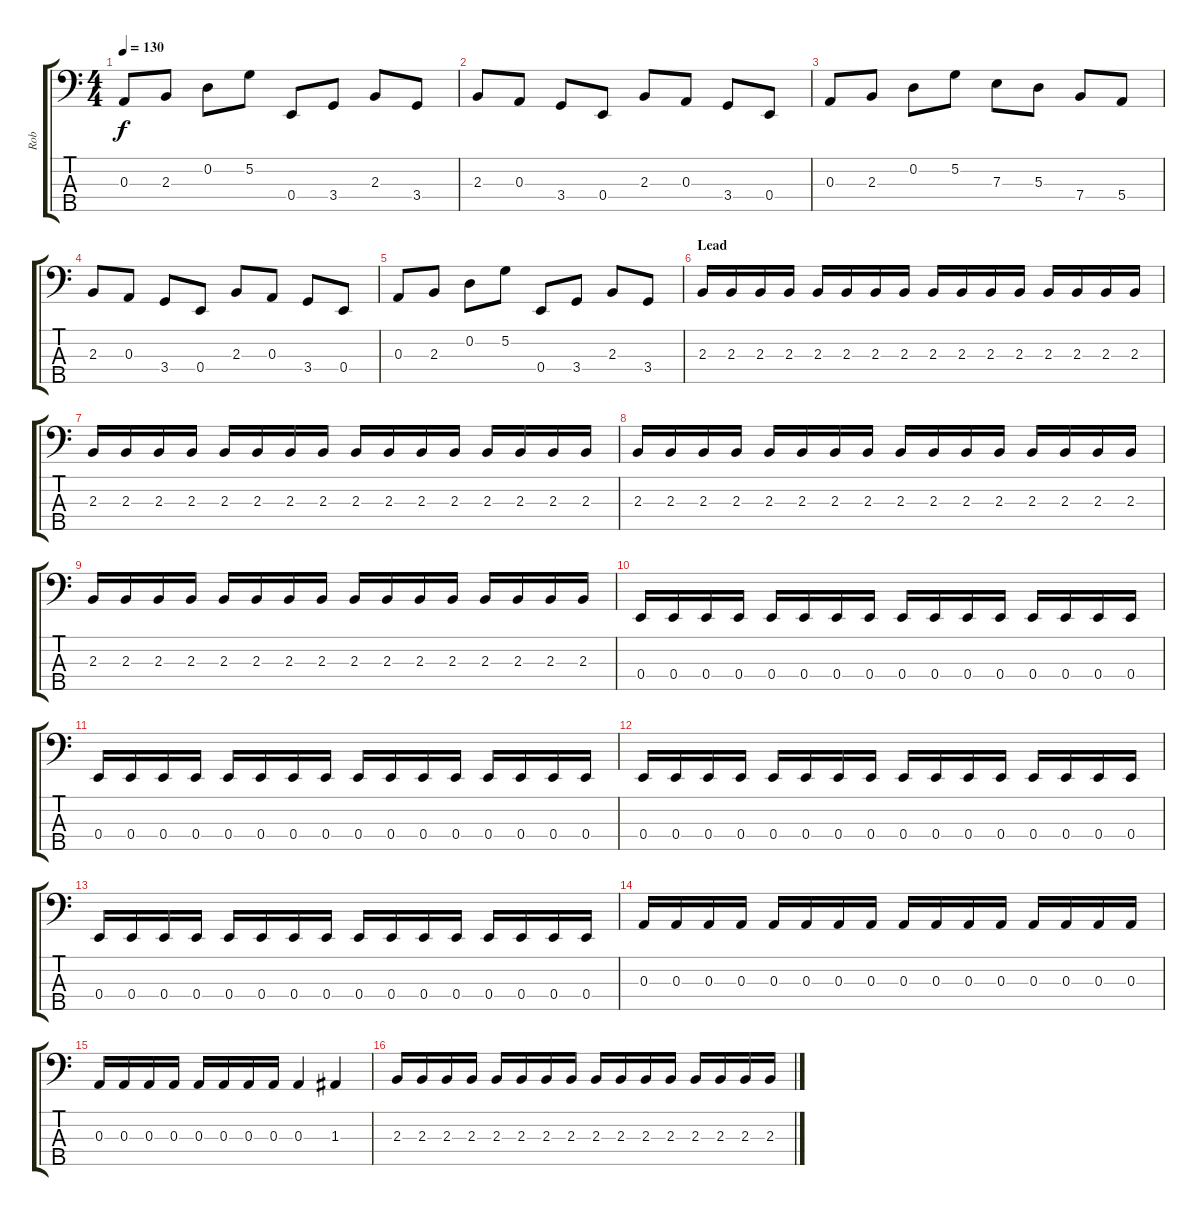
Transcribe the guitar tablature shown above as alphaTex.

\track ("Rob" "Rob") {instrument electricbassfinger}
\staff {score tabs}
\tuning (G2 D2 A1 E1 A0) {hide}
\ts (4 4)
\tempo 130
\clef f4
\ks c
0.3.8{dy f} 2.3.8 0.2.8 5.2.8 0.4.8 3.4.8 2.3.8 3.4.8 |
2.3.8 0.3.8 3.4.8 0.4.8 2.3.8 0.3.8 3.4.8 0.4.8 |
0.3.8 2.3.8 0.2.8 5.2.8 7.3.8 5.3.8 7.4.8 5.4.8 |
2.3.8 0.3.8 3.4.8 0.4.8 2.3.8 0.3.8 3.4.8 0.4.8 |
0.3.8 2.3.8 0.2.8 5.2.8 0.4.8 3.4.8 2.3.8 3.4.8 |
\section ("" "Lead")
2.3.16 2.3.16 2.3.16 2.3.16 2.3.16 2.3.16 2.3.16 2.3.16 2.3.16 2.3.16 2.3.16 2.3.16 2.3.16 2.3.16 2.3.16 2.3.16 |
2.3.16 2.3.16 2.3.16 2.3.16 2.3.16 2.3.16 2.3.16 2.3.16 2.3.16 2.3.16 2.3.16 2.3.16 2.3.16 2.3.16 2.3.16 2.3.16 |
2.3.16 2.3.16 2.3.16 2.3.16 2.3.16 2.3.16 2.3.16 2.3.16 2.3.16 2.3.16 2.3.16 2.3.16 2.3.16 2.3.16 2.3.16 2.3.16 |
2.3.16 2.3.16 2.3.16 2.3.16 2.3.16 2.3.16 2.3.16 2.3.16 2.3.16 2.3.16 2.3.16 2.3.16 2.3.16 2.3.16 2.3.16 2.3.16 |
0.4.16 0.4.16 0.4.16 0.4.16 0.4.16 0.4.16 0.4.16 0.4.16 0.4.16 0.4.16 0.4.16 0.4.16 0.4.16 0.4.16 0.4.16 0.4.16 |
0.4.16 0.4.16 0.4.16 0.4.16 0.4.16 0.4.16 0.4.16 0.4.16 0.4.16 0.4.16 0.4.16 0.4.16 0.4.16 0.4.16 0.4.16 0.4.16 |
0.4.16 0.4.16 0.4.16 0.4.16 0.4.16 0.4.16 0.4.16 0.4.16 0.4.16 0.4.16 0.4.16 0.4.16 0.4.16 0.4.16 0.4.16 0.4.16 |
0.4.16 0.4.16 0.4.16 0.4.16 0.4.16 0.4.16 0.4.16 0.4.16 0.4.16 0.4.16 0.4.16 0.4.16 0.4.16 0.4.16 0.4.16 0.4.16 |
0.3.16 0.3.16 0.3.16 0.3.16 0.3.16 0.3.16 0.3.16 0.3.16 0.3.16 0.3.16 0.3.16 0.3.16 0.3.16 0.3.16 0.3.16 0.3.16 |
0.3.16 0.3.16 0.3.16 0.3.16 0.3.16 0.3.16 0.3.16 0.3.16 0.3.4 1.3.4 |
2.3.16 2.3.16 2.3.16 2.3.16 2.3.16 2.3.16 2.3.16 2.3.16 2.3.16 2.3.16 2.3.16 2.3.16 2.3.16 2.3.16 2.3.16 2.3.16
